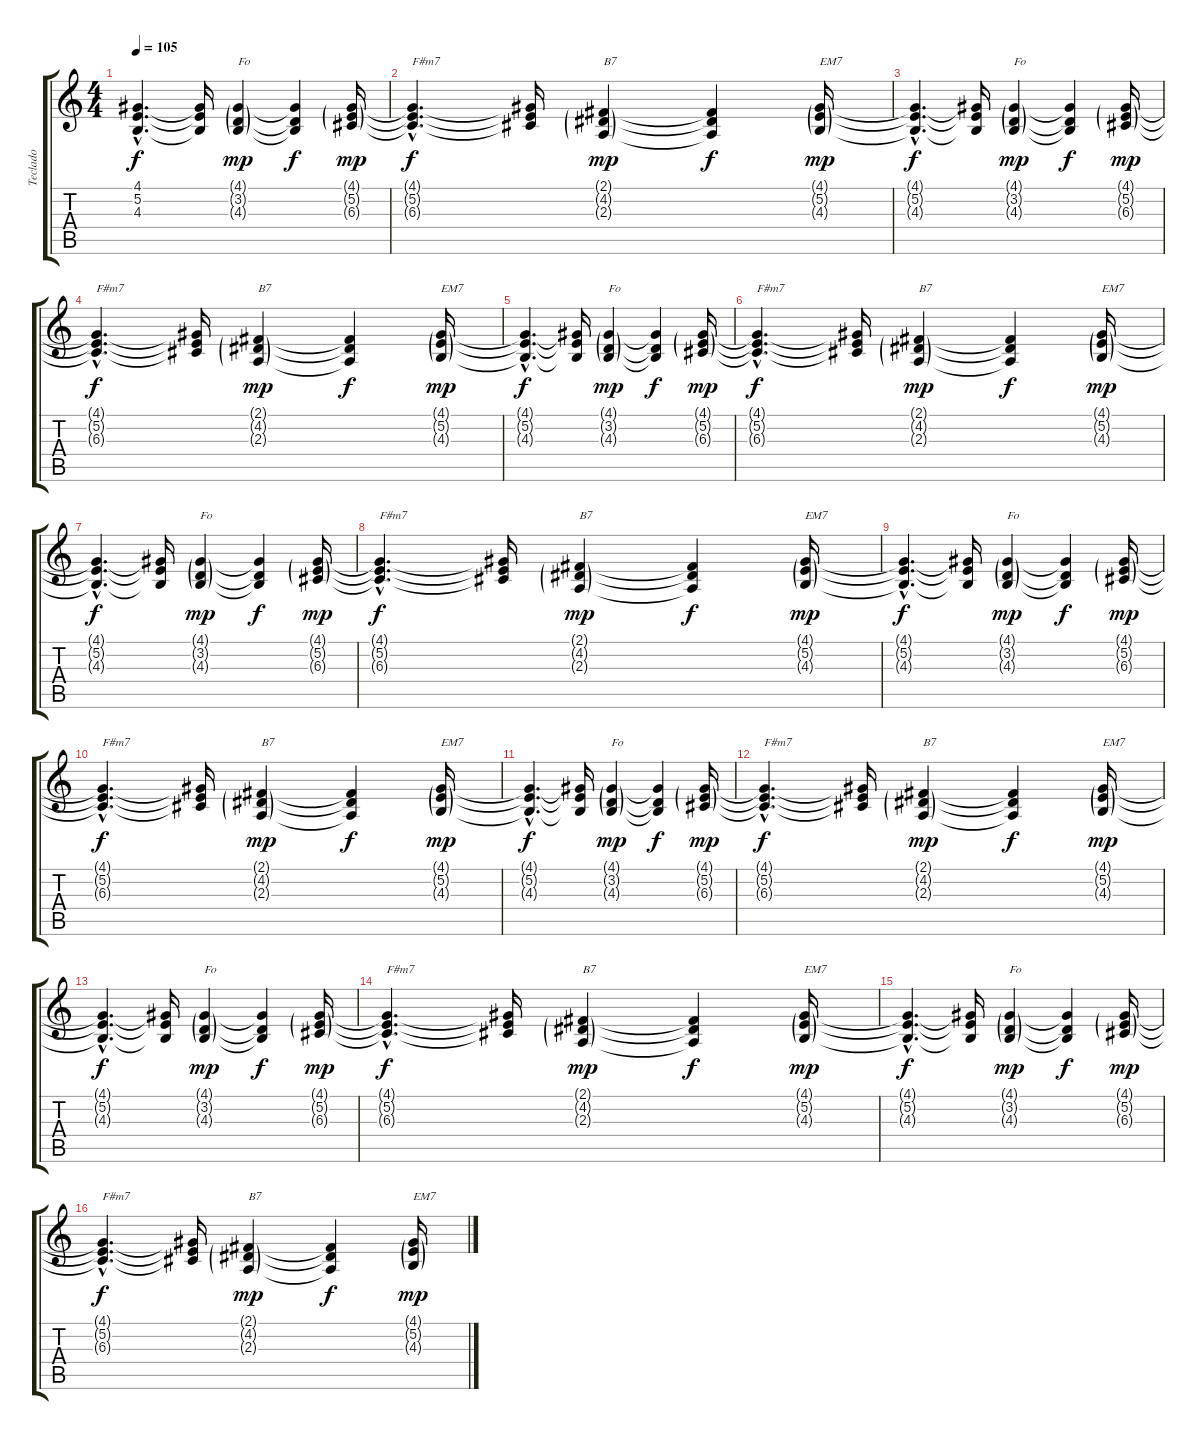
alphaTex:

\track ("Teclado" "Teclado") {instrument stringensemble1}
\staff {score tabs}
\tuning (E4 B3 G3 D3 A2 E2) {hide}
\ts (4 4)
\tempo 105
\clef g2
\ks c
(4.1{hac t} 5.2{hac t} 4.3{hac t}).4{d dy f} (4.1{t} 5.2{t} 4.3{t}).16 (4.1{g} 3.2{g} 4.3{g}).4{txt "Fo" dy mp} (4.1{t} 3.2{t} 4.3{t}).4{dy f} (4.1{g} 5.2{g} 6.3{g}).16{dy mp} |
(4.1{hac t} 5.2{hac t} 6.3{hac t}).4{d txt "F#m7" dy f} (4.1{t} 5.2{t} 6.3{t}).16 (2.1{g} 4.2{g} 2.3{g}).4{txt "B7" dy mp} (2.1{t} 4.2{t} 2.3{t}).4{dy f} (4.1{g} 5.2{g} 4.3{g}).16{txt "EM7" dy mp} |
(4.1{hac t} 5.2{hac t} 4.3{hac t}).4{d dy f} (4.1{t} 5.2{t} 4.3{t}).16 (4.1{g} 3.2{g} 4.3{g}).4{txt "Fo" dy mp} (4.1{t} 3.2{t} 4.3{t}).4{dy f} (4.1{g} 5.2{g} 6.3{g}).16{dy mp} |
(4.1{hac t} 5.2{hac t} 6.3{hac t}).4{d txt "F#m7" dy f} (4.1{t} 5.2{t} 6.3{t}).16 (2.1{g} 4.2{g} 2.3{g}).4{txt "B7" dy mp} (2.1{t} 4.2{t} 2.3{t}).4{dy f} (4.1{g} 5.2{g} 4.3{g}).16{txt "EM7" dy mp} |
(4.1{hac t} 5.2{hac t} 4.3{hac t}).4{d dy f} (4.1{t} 5.2{t} 4.3{t}).16 (4.1{g} 3.2{g} 4.3{g}).4{txt "Fo" dy mp} (4.1{t} 3.2{t} 4.3{t}).4{dy f} (4.1{g} 5.2{g} 6.3{g}).16{dy mp} |
(4.1{hac t} 5.2{hac t} 6.3{hac t}).4{d txt "F#m7" dy f} (4.1{t} 5.2{t} 6.3{t}).16 (2.1{g} 4.2{g} 2.3{g}).4{txt "B7" dy mp} (2.1{t} 4.2{t} 2.3{t}).4{dy f} (4.1{g} 5.2{g} 4.3{g}).16{txt "EM7" dy mp} |
(4.1{hac t} 5.2{hac t} 4.3{hac t}).4{d dy f} (4.1{t} 5.2{t} 4.3{t}).16 (4.1{g} 3.2{g} 4.3{g}).4{txt "Fo" dy mp} (4.1{t} 3.2{t} 4.3{t}).4{dy f} (4.1{g} 5.2{g} 6.3{g}).16{dy mp} |
(4.1{hac t} 5.2{hac t} 6.3{hac t}).4{d txt "F#m7" dy f} (4.1{t} 5.2{t} 6.3{t}).16 (2.1{g} 4.2{g} 2.3{g}).4{txt "B7" dy mp} (2.1{t} 4.2{t} 2.3{t}).4{dy f} (4.1{g} 5.2{g} 4.3{g}).16{txt "EM7" dy mp} |
(4.1{hac t} 5.2{hac t} 4.3{hac t}).4{d dy f} (4.1{t} 5.2{t} 4.3{t}).16 (4.1{g} 3.2{g} 4.3{g}).4{txt "Fo" dy mp} (4.1{t} 3.2{t} 4.3{t}).4{dy f} (4.1{g} 5.2{g} 6.3{g}).16{dy mp} |
(4.1{hac t} 5.2{hac t} 6.3{hac t}).4{d txt "F#m7" dy f} (4.1{t} 5.2{t} 6.3{t}).16 (2.1{g} 4.2{g} 2.3{g}).4{txt "B7" dy mp} (2.1{t} 4.2{t} 2.3{t}).4{dy f} (4.1{g} 5.2{g} 4.3{g}).16{txt "EM7" dy mp} |
(4.1{hac t} 5.2{hac t} 4.3{hac t}).4{d dy f} (4.1{t} 5.2{t} 4.3{t}).16 (4.1{g} 3.2{g} 4.3{g}).4{txt "Fo" dy mp} (4.1{t} 3.2{t} 4.3{t}).4{dy f} (4.1{g} 5.2{g} 6.3{g}).16{dy mp} |
(4.1{hac t} 5.2{hac t} 6.3{hac t}).4{d txt "F#m7" dy f} (4.1{t} 5.2{t} 6.3{t}).16 (2.1{g} 4.2{g} 2.3{g}).4{txt "B7" dy mp} (2.1{t} 4.2{t} 2.3{t}).4{dy f} (4.1{g} 5.2{g} 4.3{g}).16{txt "EM7" dy mp} |
(4.1{hac t} 5.2{hac t} 4.3{hac t}).4{d dy f} (4.1{t} 5.2{t} 4.3{t}).16 (4.1{g} 3.2{g} 4.3{g}).4{txt "Fo" dy mp} (4.1{t} 3.2{t} 4.3{t}).4{dy f} (4.1{g} 5.2{g} 6.3{g}).16{dy mp} |
(4.1{hac t} 5.2{hac t} 6.3{hac t}).4{d txt "F#m7" dy f} (4.1{t} 5.2{t} 6.3{t}).16 (2.1{g} 4.2{g} 2.3{g}).4{txt "B7" dy mp} (2.1{t} 4.2{t} 2.3{t}).4{dy f} (4.1{g} 5.2{g} 4.3{g}).16{txt "EM7" dy mp} |
(4.1{hac t} 5.2{hac t} 4.3{hac t}).4{d dy f} (4.1{t} 5.2{t} 4.3{t}).16 (4.1{g} 3.2{g} 4.3{g}).4{txt "Fo" dy mp} (4.1{t} 3.2{t} 4.3{t}).4{dy f} (4.1{g} 5.2{g} 6.3{g}).16{dy mp} |
(4.1{hac t} 5.2{hac t} 6.3{hac t}).4{d txt "F#m7" dy f} (4.1{t} 5.2{t} 6.3{t}).16 (2.1{g} 4.2{g} 2.3{g}).4{txt "B7" dy mp} (2.1{t} 4.2{t} 2.3{t}).4{dy f} (4.1{g} 5.2{g} 4.3{g}).16{txt "EM7" dy mp}
